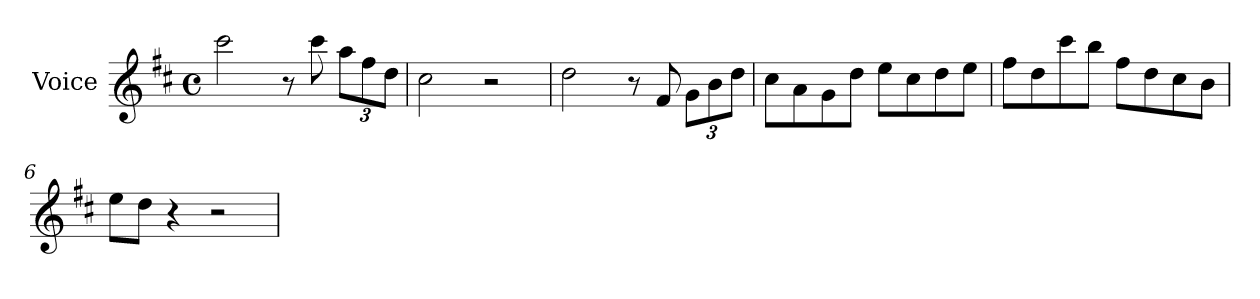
**kern
*part1
*staff1
*I"Voice
*I'Voice
*clefG2
*k[f#c#]
*M4/4
*met(c)
=1
2ccc#\
8r
8ccc#\
12aa\L
12ff#\
12dd\J
=2
2cc#\
2rcc
=3
2dd\
8r
8f#/
12g\L
12b\
12dd\J
=4
8cc#\L
8a\
8g\
8dd\J
8ee\L
8cc#\
8dd\
8ee\J
=5
8ff#\L
8dd\
8ccc#\
8bb\J
8ff#\L
8dd\
8cc#\
8b\J
=6
8ee\L
8dd\J
4r
2rcc
=
*-
